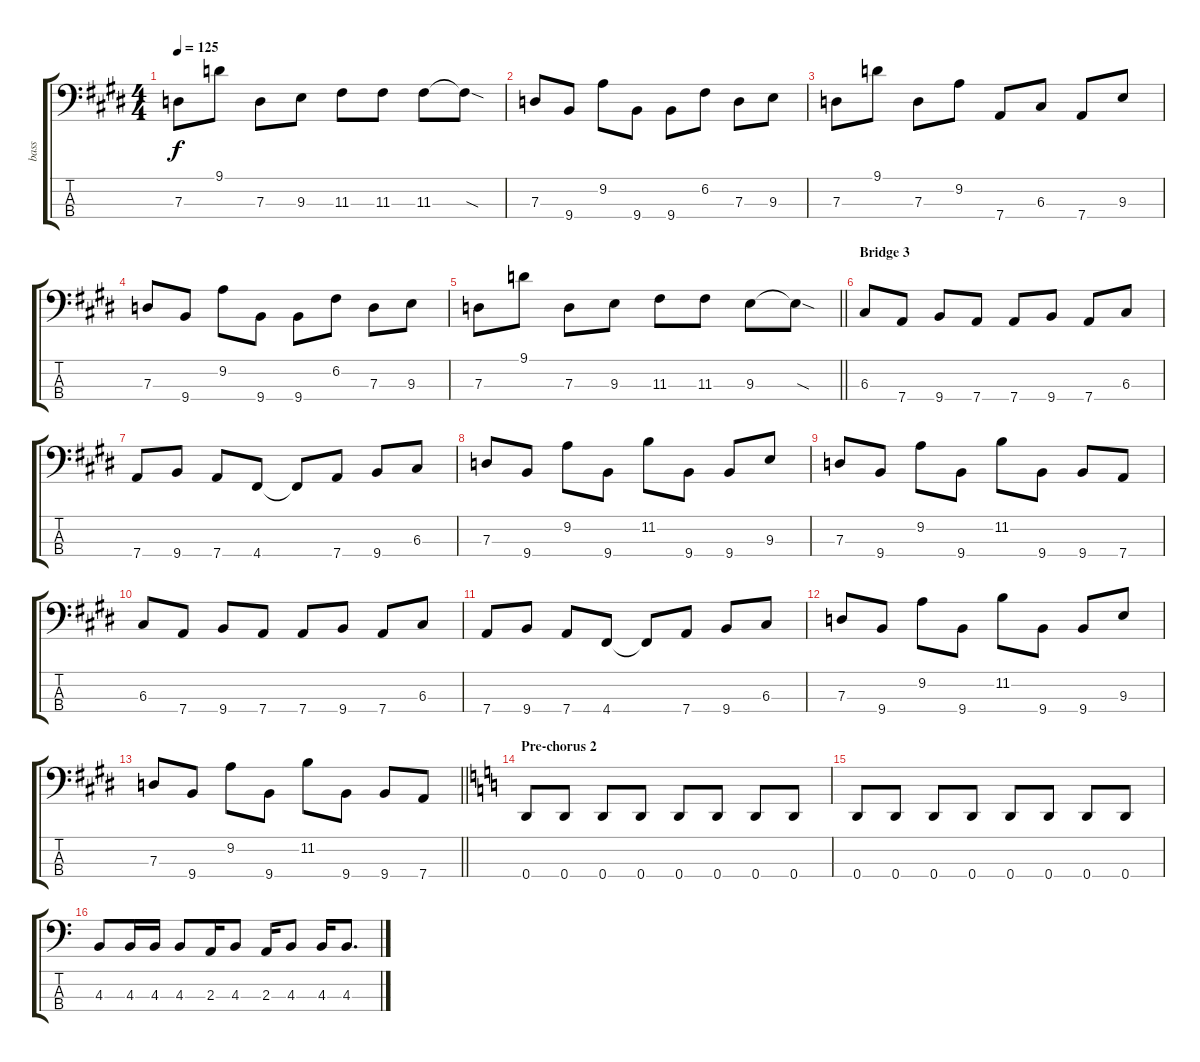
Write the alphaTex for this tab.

\track ("bass" "bass") {instrument electricbassfinger}
\staff {score tabs}
\tuning (F2 C2 G1 D1) {hide}
\ts (4 4)
\tempo 125
\clef f4
\ks e
7.3.8{dy f} 9.1.8 7.3.8 9.3.8 11.3.8 11.3.8 11.3.8 11.3{sod t}.8 |
7.3.8 9.4.8 9.2.8 9.4.8 9.4.8 6.2.8 7.3.8 9.3.8 |
7.3.8 9.1.8 7.3.8 9.2.8 7.4.8 6.3.8 7.4.8 9.3.8 |
7.3.8 9.4.8 9.2.8 9.4.8 9.4.8 6.2.8 7.3.8 9.3.8 |
\barLineRight lightlight
7.3.8 9.1.8 7.3.8 9.3.8 11.3.8 11.3.8 9.3.8 9.3{sod t}.8 |
\section ("" "Bridge 3")
6.3.8 7.4.8 9.4.8 7.4.8 7.4.8 9.4.8 7.4.8 6.3.8 |
7.4.8 9.4.8 7.4.8 4.4.8 4.4{t}.8 7.4.8 9.4.8 6.3.8 |
7.3.8 9.4.8 9.2.8 9.4.8 11.2.8 9.4.8 9.4.8 9.3.8 |
7.3.8 9.4.8 9.2.8 9.4.8 11.2.8 9.4.8 9.4.8 7.4.8 |
6.3.8 7.4.8 9.4.8 7.4.8 7.4.8 9.4.8 7.4.8 6.3.8 |
7.4.8 9.4.8 7.4.8 4.4.8 4.4{t}.8 7.4.8 9.4.8 6.3.8 |
7.3.8 9.4.8 9.2.8 9.4.8 11.2.8 9.4.8 9.4.8 9.3.8 |
\barLineRight lightlight
7.3.8 9.4.8 9.2.8 9.4.8 11.2.8 9.4.8 9.4.8 7.4.8 |
\section ("" "Pre-chorus 2")
\ks c
0.4.8 0.4.8 0.4.8 0.4.8 0.4.8 0.4.8 0.4.8 0.4.8 |
0.4.8 0.4.8 0.4.8 0.4.8 0.4.8 0.4.8 0.4.8 0.4.8 |
4.3.8 4.3.16 4.3.16 4.3.8 2.3.16 4.3.8 2.3.16 4.3.8 4.3.16 4.3.8{d}
